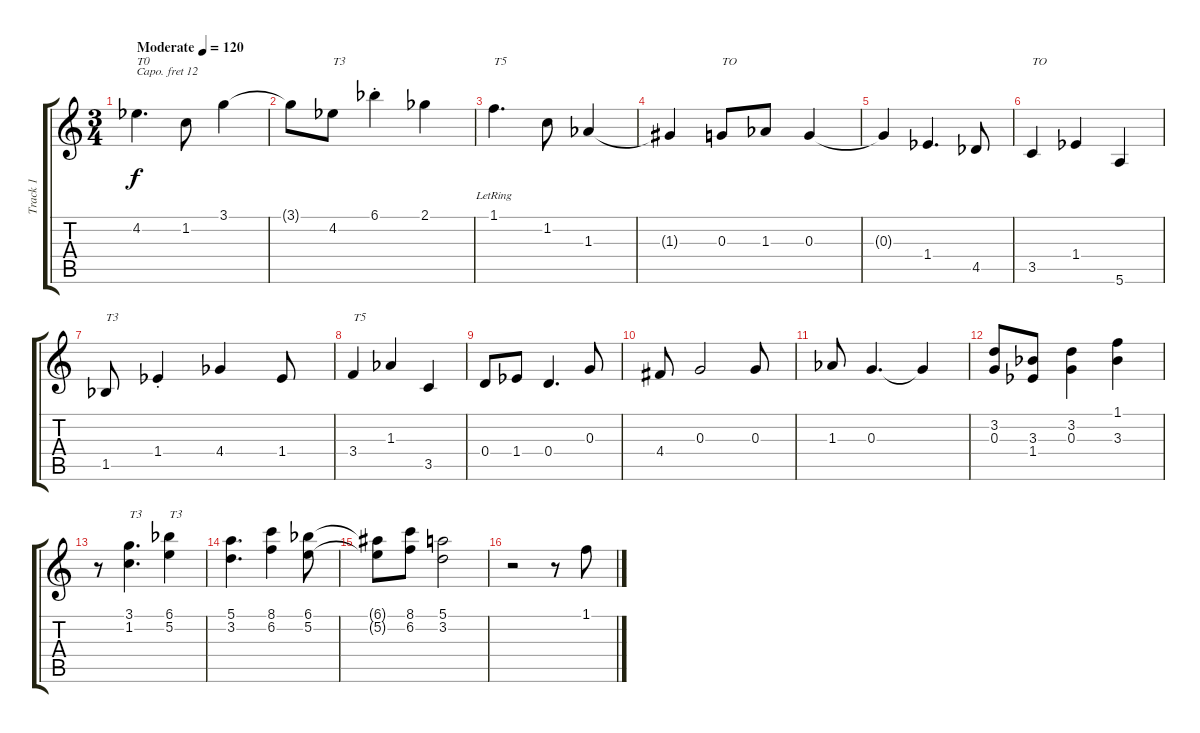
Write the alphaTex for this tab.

\track ("Track 1" "Track 1") {instrument acousticgrandpiano}
\staff {score tabs}
\capo 12
\tuning (E4 B3 G3 D3 A2 E2) {hide}
\ts (3 4)
\tempo (120 "Moderate")
\clef g2
\ks c
4.2{acc b}.4{d txt "T0 " dy f instrument acousticgrandpiano} 1.2.8 3.1.4 |
3.1{t}.8 4.2{acc b}.8{txt "T3"} 6.1{st acc b}.4 2.1{acc b}.4 |
1.1{lr}.4{d txt "T5"} 1.2.8 1.3{acc b}.4 |
1.3{t}.4 0.3.8{txt "TO"} 1.3{acc b}.8 0.3.4 |
0.3{t}.4 1.4{acc b}.4{d} 4.5{acc b}.8 |
3.5.4{txt "TO"} 1.4{acc b}.4 5.6.4 |
1.5{acc b}.8{txt "T3"} 1.4{st acc b}.4 4.4{acc b}.4 1.4{acc b}.8 |
3.4.4{txt "T5"} 1.3{acc b}.4 3.5.4 |
0.4.8 1.4{acc b}.8 0.4.4{d} 0.3.8 |
4.4.8 0.3.2 0.3.8 |
1.3{acc b}.8 0.3.4{d} 0.3{t}.4 |
(3.2 0.3).8 (3.3{acc b} 1.4{acc b}).8 (3.2 0.3).4 (1.1 3.3{acc b}).4 |
r.8 (3.1 1.2).4{d txt "T3"} (6.1{acc b} 5.2).4{txt "T3"} |
(5.1 3.2).4{d} (8.1 6.2).4 (6.1{acc b} 5.2).8 |
(6.1{t} 5.2{t}).8 (8.1 6.2).8 (5.1 3.2).2 |
r.2 r.8 1.1.8
